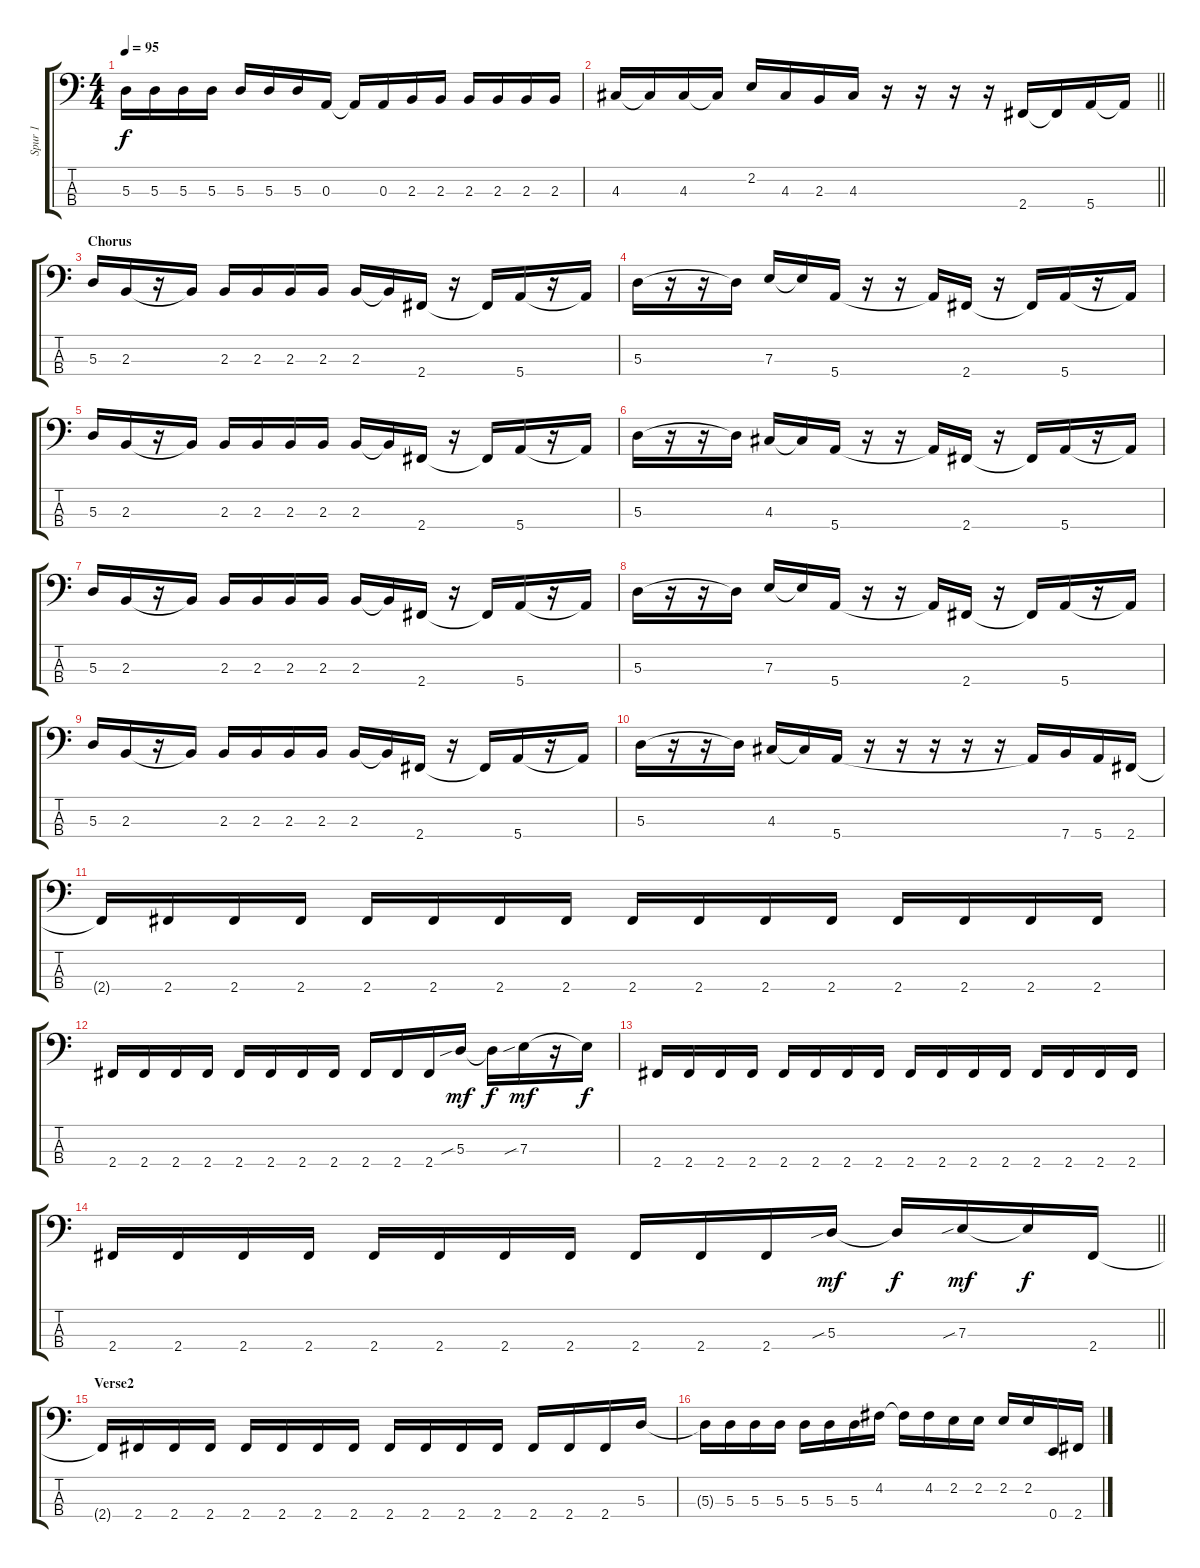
\track ("Spur 1" "Spur 1") {instrument electricbassfinger}
\staff {score tabs}
\tuning (G2 D2 A1 E1) {hide}
\ts (4 4)
\tempo 95
\clef f4
\ks c
5.3{t}.16{dy f} 5.3.16 5.3.16 5.3.16 5.3.16 5.3.16 5.3.16 0.3.16 0.3{t}.16 0.3.16 2.3.16 2.3.16 2.3.16 2.3.16 2.3.16 2.3.16 |
\barLineRight lightlight
4.3.16 4.3{t}.16 4.3.16 4.3{t}.16 2.2.16 4.3.16 2.3.16 4.3.16 r.16 r.16 r.16 r.16 2.4.16 2.4{t}.16 5.4.16 5.4{t}.16 |
\section ("" "Chorus")
5.3.16 2.3.16 r.16 2.3{t}.16 2.3.16 2.3.16 2.3.16 2.3.16 2.3.16 2.3{t}.16 2.4.16 r.16 2.4{t}.16 5.4.16 r.16 5.4{t}.16 |
5.3.16 r.16 r.16 5.3{t}.16 7.3.16 7.3{t}.16 5.4.16 r.16 r.16 5.4{t}.16 2.4.16 r.16 2.4{t}.16 5.4.16 r.16 5.4{t}.16 |
5.3.16 2.3.16 r.16 2.3{t}.16 2.3.16 2.3.16 2.3.16 2.3.16 2.3.16 2.3{t}.16 2.4.16 r.16 2.4{t}.16 5.4.16 r.16 5.4{t}.16 |
5.3.16 r.16 r.16 5.3{t}.16 4.3.16 4.3{t}.16 5.4.16 r.16 r.16 5.4{t}.16 2.4.16 r.16 2.4{t}.16 5.4.16 r.16 5.4{t}.16 |
5.3.16 2.3.16 r.16 2.3{t}.16 2.3.16 2.3.16 2.3.16 2.3.16 2.3.16 2.3{t}.16 2.4.16 r.16 2.4{t}.16 5.4.16 r.16 5.4{t}.16 |
5.3.16 r.16 r.16 5.3{t}.16 7.3.16 7.3{t}.16 5.4.16 r.16 r.16 5.4{t}.16 2.4.16 r.16 2.4{t}.16 5.4.16 r.16 5.4{t}.16 |
5.3.16 2.3.16 r.16 2.3{t}.16 2.3.16 2.3.16 2.3.16 2.3.16 2.3.16 2.3{t}.16 2.4.16 r.16 2.4{t}.16 5.4.16 r.16 5.4{t}.16 |
5.3.16 r.16 r.16 5.3{t}.16 4.3.16 4.3{t}.16 5.4.16 r.16 r.16 r.16 r.16 r.16 5.4{t}.16 7.4.16 5.4.16 2.4.16 |
2.4{t}.16 2.4.16 2.4.16 2.4.16 2.4.16 2.4.16 2.4.16 2.4.16 2.4.16 2.4.16 2.4.16 2.4.16 2.4.16 2.4.16 2.4.16 2.4.16 |
2.4.16 2.4.16 2.4.16 2.4.16 2.4.16 2.4.16 2.4.16 2.4.16 2.4.16 2.4.16 2.4.16 5.3{sib}.16{dy mf} 5.3{t}.16{dy f} 7.3{sib}.16{dy mf} r.16 7.3{t}.16{dy f} |
2.4.16 2.4.16 2.4.16 2.4.16 2.4.16 2.4.16 2.4.16 2.4.16 2.4.16 2.4.16 2.4.16 2.4.16 2.4.16 2.4.16 2.4.16 2.4.16 |
\barLineRight lightlight
2.4.16 2.4.16 2.4.16 2.4.16 2.4.16 2.4.16 2.4.16 2.4.16 2.4.16 2.4.16 2.4.16 5.3{sib}.16{dy mf} 5.3{t}.16{dy f} 7.3{sib}.16{dy mf} 7.3{t}.16{dy f} 2.4.16 |
\section ("" "Verse2")
2.4{t}.16 2.4.16 2.4.16 2.4.16 2.4.16 2.4.16 2.4.16 2.4.16 2.4.16 2.4.16 2.4.16 2.4.16 2.4.16 2.4.16 2.4.16 5.3.16 |
5.3{t}.16 5.3.16 5.3.16 5.3.16 5.3.16 5.3.16 5.3.16 4.2.16 4.2{t}.16 4.2.16 2.2.16 2.2.16 2.2.16 2.2.16 0.4.16 2.4.16
